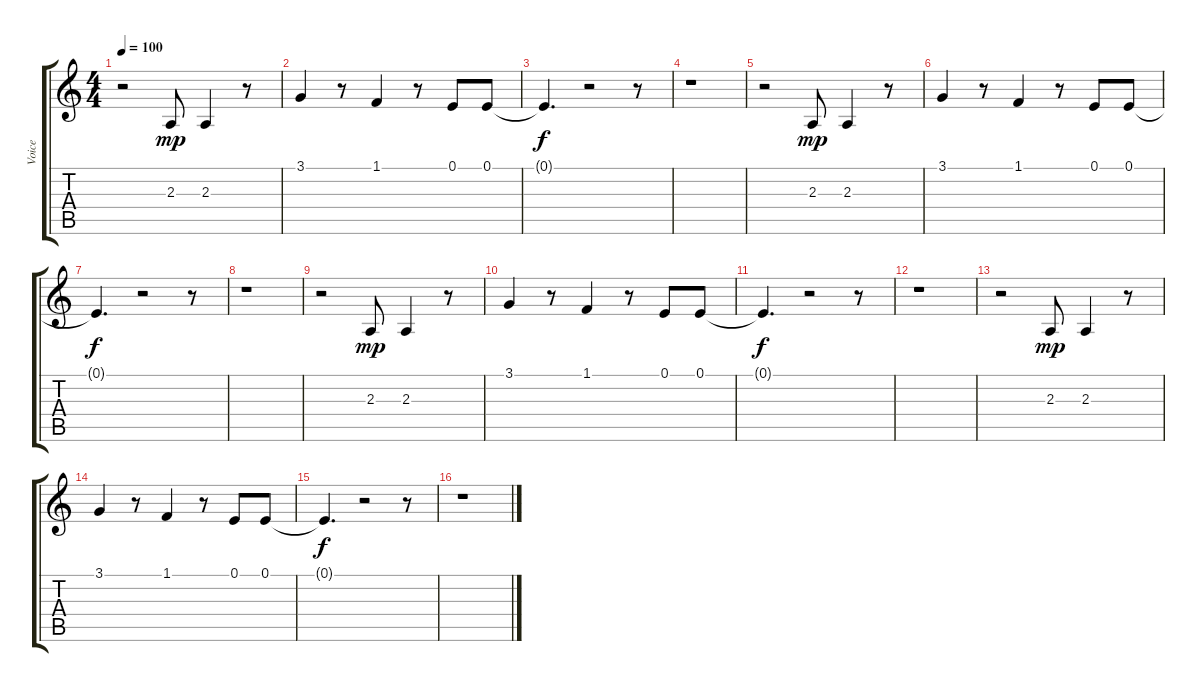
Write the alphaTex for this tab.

\track ("Voice" "Voice") {instrument lead6voice}
\staff {score tabs}
\tuning (E4 B3 G3 D3 A2 E2) {hide}
\ts (4 4)
\tempo 100
\clef g2
\ks c
r.2{dy mp} 2.3.8 2.3.4 r.8 |
3.1.4 r.8 1.1.4 r.8 0.1.8 0.1.8 |
0.1{t}.4{d dy f} r.2 r.8 |
r.1 |
r.2 2.3.8{dy mp} 2.3.4 r.8 |
3.1.4 r.8 1.1.4 r.8 0.1.8 0.1.8 |
0.1{t}.4{d dy f} r.2 r.8 |
r.1 |
r.2 2.3.8{dy mp} 2.3.4 r.8 |
3.1.4 r.8 1.1.4 r.8 0.1.8 0.1.8 |
0.1{t}.4{d dy f} r.2 r.8 |
r.1 |
r.2 2.3.8{dy mp} 2.3.4 r.8 |
3.1.4 r.8 1.1.4 r.8 0.1.8 0.1.8 |
0.1{t}.4{d dy f} r.2 r.8 |
r.1
